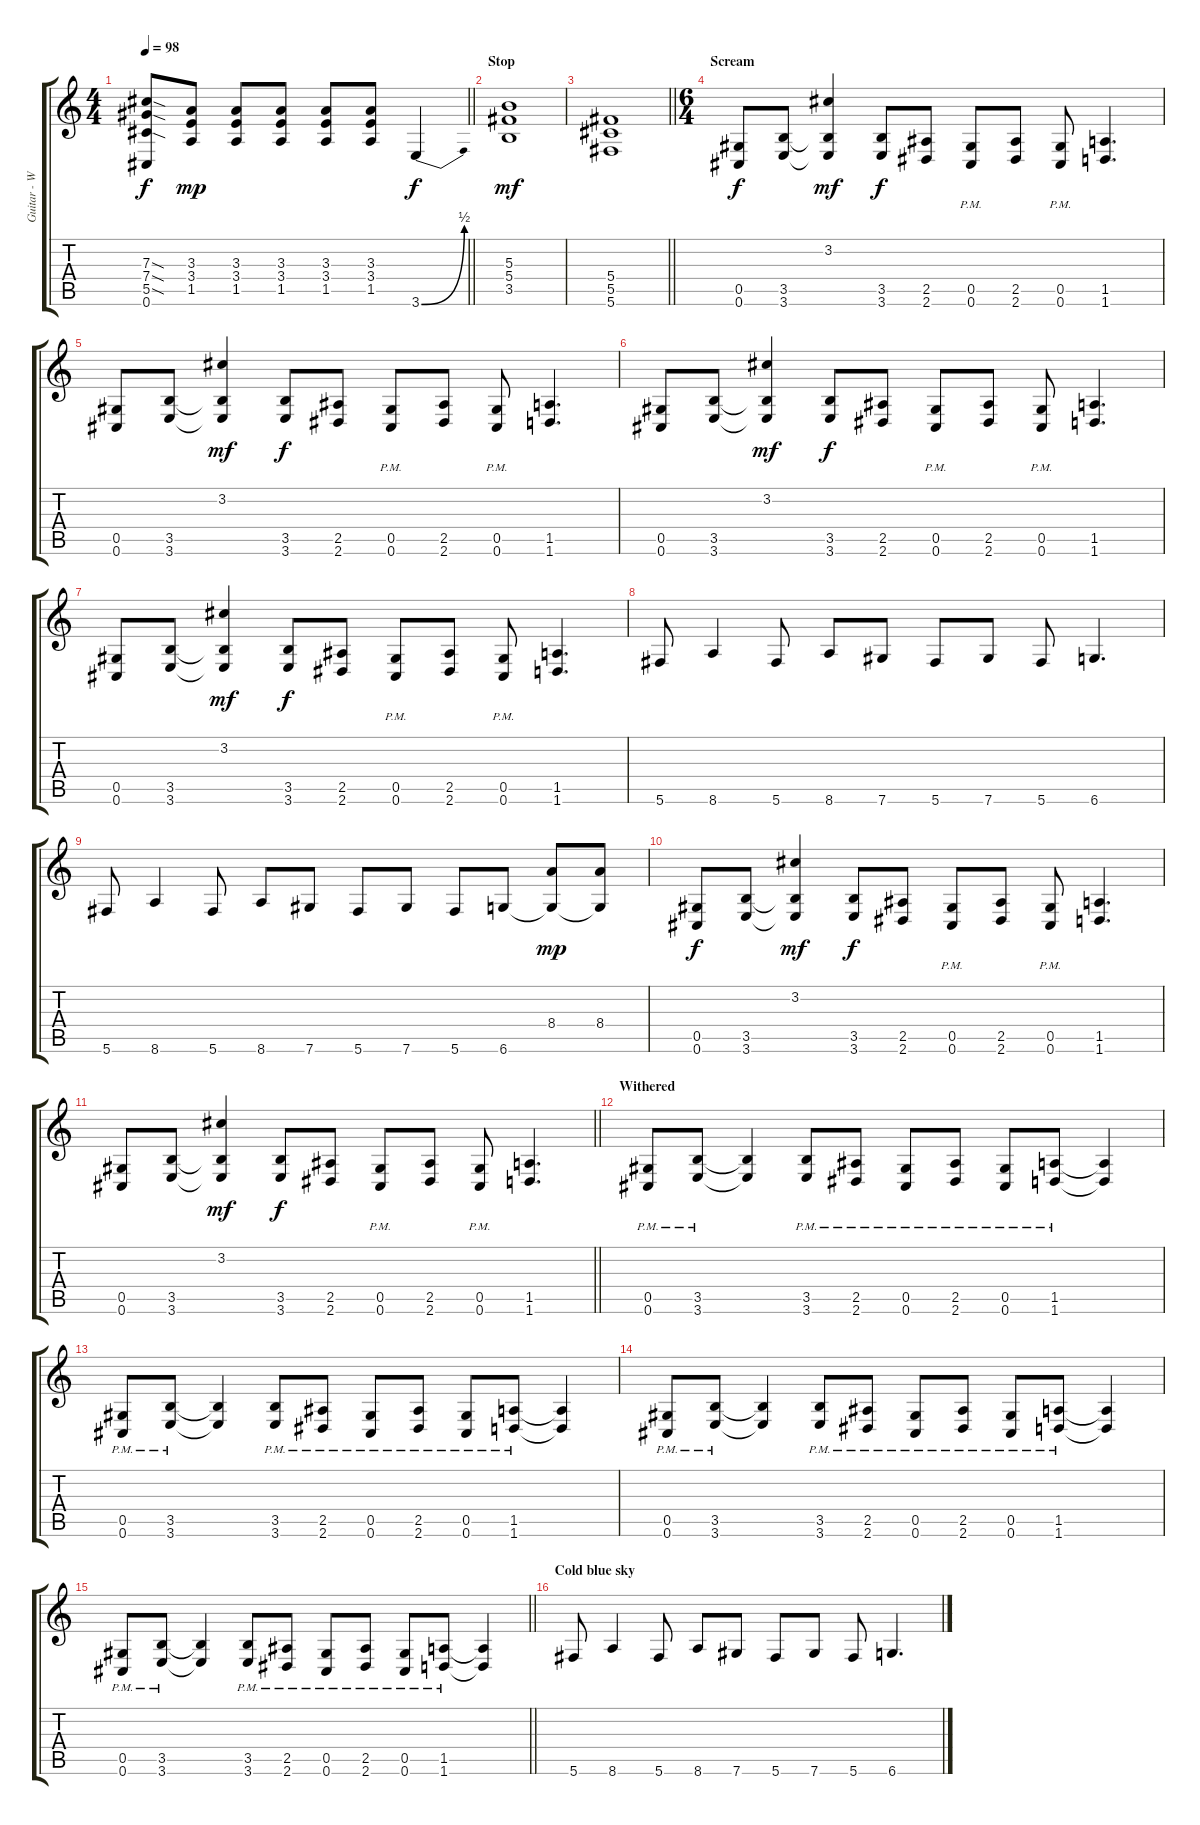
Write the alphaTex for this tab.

\track ("Guitar - William DuVall" "Guitar - W") {instrument distortionguitar}
\staff {score tabs}
\tuning (Eb4 Bb3 Gb3 Db3 Ab2 Db2) {hide}
\ts (4 4)
\tempo 98
\clef g2
\barLineRight lightlight
\ks c
(7.3{sod t} 7.4{sod t} 5.5{sod t} 0.6{t}).8{dy f} (3.3 3.4 1.5).8{dy mp} (3.3 3.4 1.5).8 (3.3 3.4 1.5).8 (3.3 3.4 1.5).8 (3.3 3.4 1.5).8 3.6{be (bend 0 0 60 2)}.4{dy f} |
\section ("" "Stop")
(5.3 5.4 3.5).1{dy mf} |
\barLineRight lightlight
(5.4 5.5 5.6).1 |
\ts (6 4)
\section ("" "Scream")
(0.5 0.6).8{dy f volume 16 balance 8} (3.5 3.6).8 (3.2 3.5{t} 3.6{t}).4{dy mf} (3.5 3.6).8{dy f} (2.5 2.6).8 (0.5{pm} 0.6{pm}).8 (2.5 2.6).8 (0.5{pm} 0.6{pm}).8 (1.5 1.6).4{d} |
(0.5 0.6).8 (3.5 3.6).8 (3.2 3.5{t} 3.6{t}).4{dy mf} (3.5 3.6).8{dy f} (2.5 2.6).8 (0.5{pm} 0.6{pm}).8 (2.5 2.6).8 (0.5{pm} 0.6{pm}).8 (1.5 1.6).4{d} |
(0.5 0.6).8 (3.5 3.6).8 (3.2 3.5{t} 3.6{t}).4{dy mf} (3.5 3.6).8{dy f} (2.5 2.6).8 (0.5{pm} 0.6{pm}).8 (2.5 2.6).8 (0.5{pm} 0.6{pm}).8 (1.5 1.6).4{d} |
(0.5 0.6).8 (3.5 3.6).8 (3.2 3.5{t} 3.6{t}).4{dy mf} (3.5 3.6).8{dy f} (2.5 2.6).8 (0.5{pm} 0.6{pm}).8 (2.5 2.6).8 (0.5{pm} 0.6{pm}).8 (1.5 1.6).4{d} |
5.6.8 8.6.4 5.6.8 8.6.8 7.6.8 5.6.8 7.6.8 5.6.8 6.6.4{d} |
5.6.8 8.6.4 5.6.8 8.6.8 7.6.8 5.6.8 7.6.8 5.6.8 6.6.8 (8.4 6.6{t}).8{dy mp} (8.4 6.6{t}).8 |
(0.5 0.6).8{dy f} (3.5 3.6).8 (3.2 3.5{t} 3.6{t}).4{dy mf} (3.5 3.6).8{dy f} (2.5 2.6).8 (0.5{pm} 0.6{pm}).8 (2.5 2.6).8 (0.5{pm} 0.6{pm}).8 (1.5 1.6).4{d} |
\barLineRight lightlight
(0.5 0.6).8 (3.5 3.6).8 (3.2 3.5{t} 3.6{t}).4{dy mf} (3.5 3.6).8{dy f} (2.5 2.6).8 (0.5{pm} 0.6{pm}).8 (2.5 2.6).8 (0.5{pm} 0.6{pm}).8 (1.5 1.6).4{d} |
\section ("" "Withered")
(0.5{pm} 0.6{pm}).8{volume 13 balance 2} (3.5{pm} 3.6{pm}).8 (3.5{t} 3.6{t}).4 (3.5{pm} 3.6{pm}).8 (2.5{pm} 2.6{pm}).8 (0.5{pm} 0.6{pm}).8 (2.5{pm} 2.6{pm}).8 (0.5{pm} 0.6{pm}).8 (1.5{pm} 1.6{pm}).8 (1.5{t} 1.6{t}).4 |
(0.5{pm} 0.6{pm}).8 (3.5{pm} 3.6{pm}).8 (3.5{t} 3.6{t}).4 (3.5{pm} 3.6{pm}).8 (2.5{pm} 2.6{pm}).8 (0.5{pm} 0.6{pm}).8 (2.5{pm} 2.6{pm}).8 (0.5{pm} 0.6{pm}).8 (1.5{pm} 1.6{pm}).8 (1.5{t} 1.6{t}).4 |
(0.5{pm} 0.6{pm}).8 (3.5{pm} 3.6{pm}).8 (3.5{t} 3.6{t}).4 (3.5{pm} 3.6{pm}).8 (2.5{pm} 2.6{pm}).8 (0.5{pm} 0.6{pm}).8 (2.5{pm} 2.6{pm}).8 (0.5{pm} 0.6{pm}).8 (1.5{pm} 1.6{pm}).8 (1.5{t} 1.6{t}).4 |
\barLineRight lightlight
(0.5{pm} 0.6{pm}).8 (3.5{pm} 3.6{pm}).8 (3.5{t} 3.6{t}).4 (3.5{pm} 3.6{pm}).8 (2.5{pm} 2.6{pm}).8 (0.5{pm} 0.6{pm}).8 (2.5{pm} 2.6{pm}).8 (0.5{pm} 0.6{pm}).8 (1.5{pm} 1.6{pm}).8 (1.5{t} 1.6{t}).4 |
\section ("" "Cold blue sky")
5.6.8{volume 14} 8.6.4 5.6.8 8.6.8 7.6.8 5.6.8 7.6.8 5.6.8 6.6.4{d}
